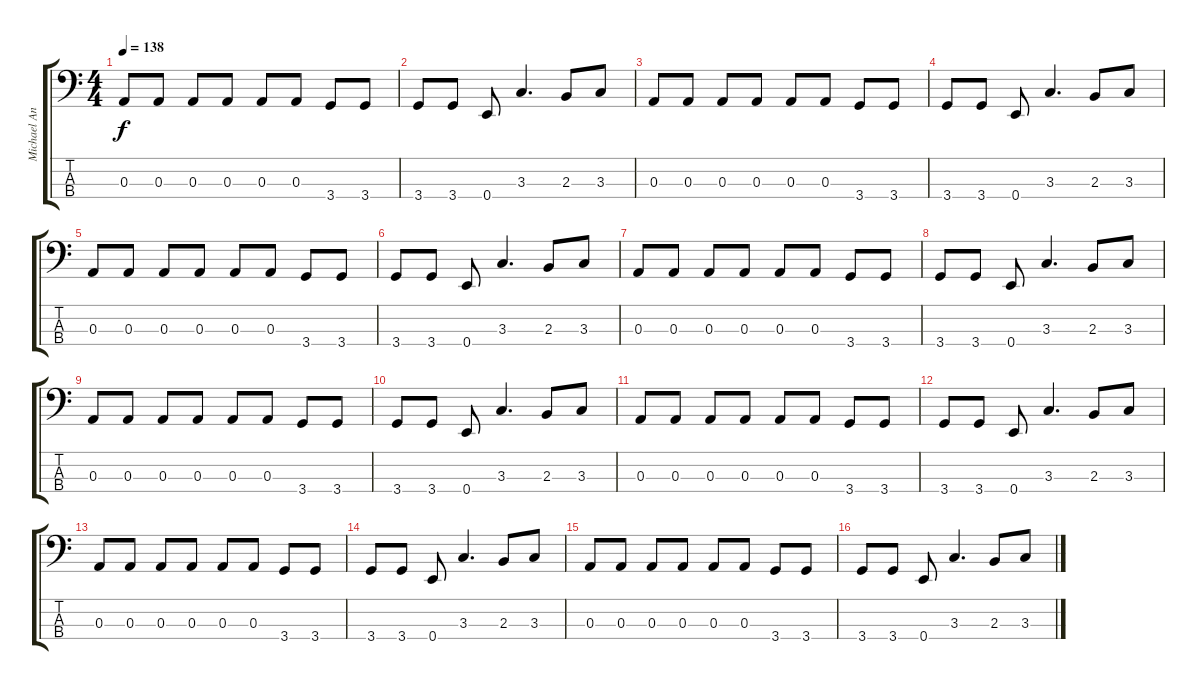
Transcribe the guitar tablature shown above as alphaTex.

\track ("Michael Anthony (Bass)" "Michael An") {instrument electricbasspick}
\staff {score tabs}
\tuning (G2 D2 A1 E1) {hide}
\ts (4 4)
\tempo 138
\clef f4
\ks c
0.3.8{dy f} 0.3.8 0.3.8 0.3.8 0.3.8 0.3.8 3.4.8 3.4.8 |
3.4.8 3.4.8 0.4.8 3.3.4{d} 2.3.8 3.3.8 |
0.3.8 0.3.8 0.3.8 0.3.8 0.3.8 0.3.8 3.4.8 3.4.8 |
3.4.8 3.4.8 0.4.8 3.3.4{d} 2.3.8 3.3.8 |
0.3.8 0.3.8 0.3.8 0.3.8 0.3.8 0.3.8 3.4.8 3.4.8 |
3.4.8 3.4.8 0.4.8 3.3.4{d} 2.3.8 3.3.8 |
0.3.8 0.3.8 0.3.8 0.3.8 0.3.8 0.3.8 3.4.8 3.4.8 |
3.4.8 3.4.8 0.4.8 3.3.4{d} 2.3.8 3.3.8 |
0.3.8 0.3.8 0.3.8 0.3.8 0.3.8 0.3.8 3.4.8 3.4.8 |
3.4.8 3.4.8 0.4.8 3.3.4{d} 2.3.8 3.3.8 |
0.3.8 0.3.8 0.3.8 0.3.8 0.3.8 0.3.8 3.4.8 3.4.8 |
3.4.8 3.4.8 0.4.8 3.3.4{d} 2.3.8 3.3.8 |
0.3.8 0.3.8 0.3.8 0.3.8 0.3.8 0.3.8 3.4.8 3.4.8 |
3.4.8 3.4.8 0.4.8 3.3.4{d} 2.3.8 3.3.8 |
0.3.8 0.3.8 0.3.8 0.3.8 0.3.8 0.3.8 3.4.8 3.4.8 |
3.4.8 3.4.8 0.4.8 3.3.4{d} 2.3.8 3.3.8
